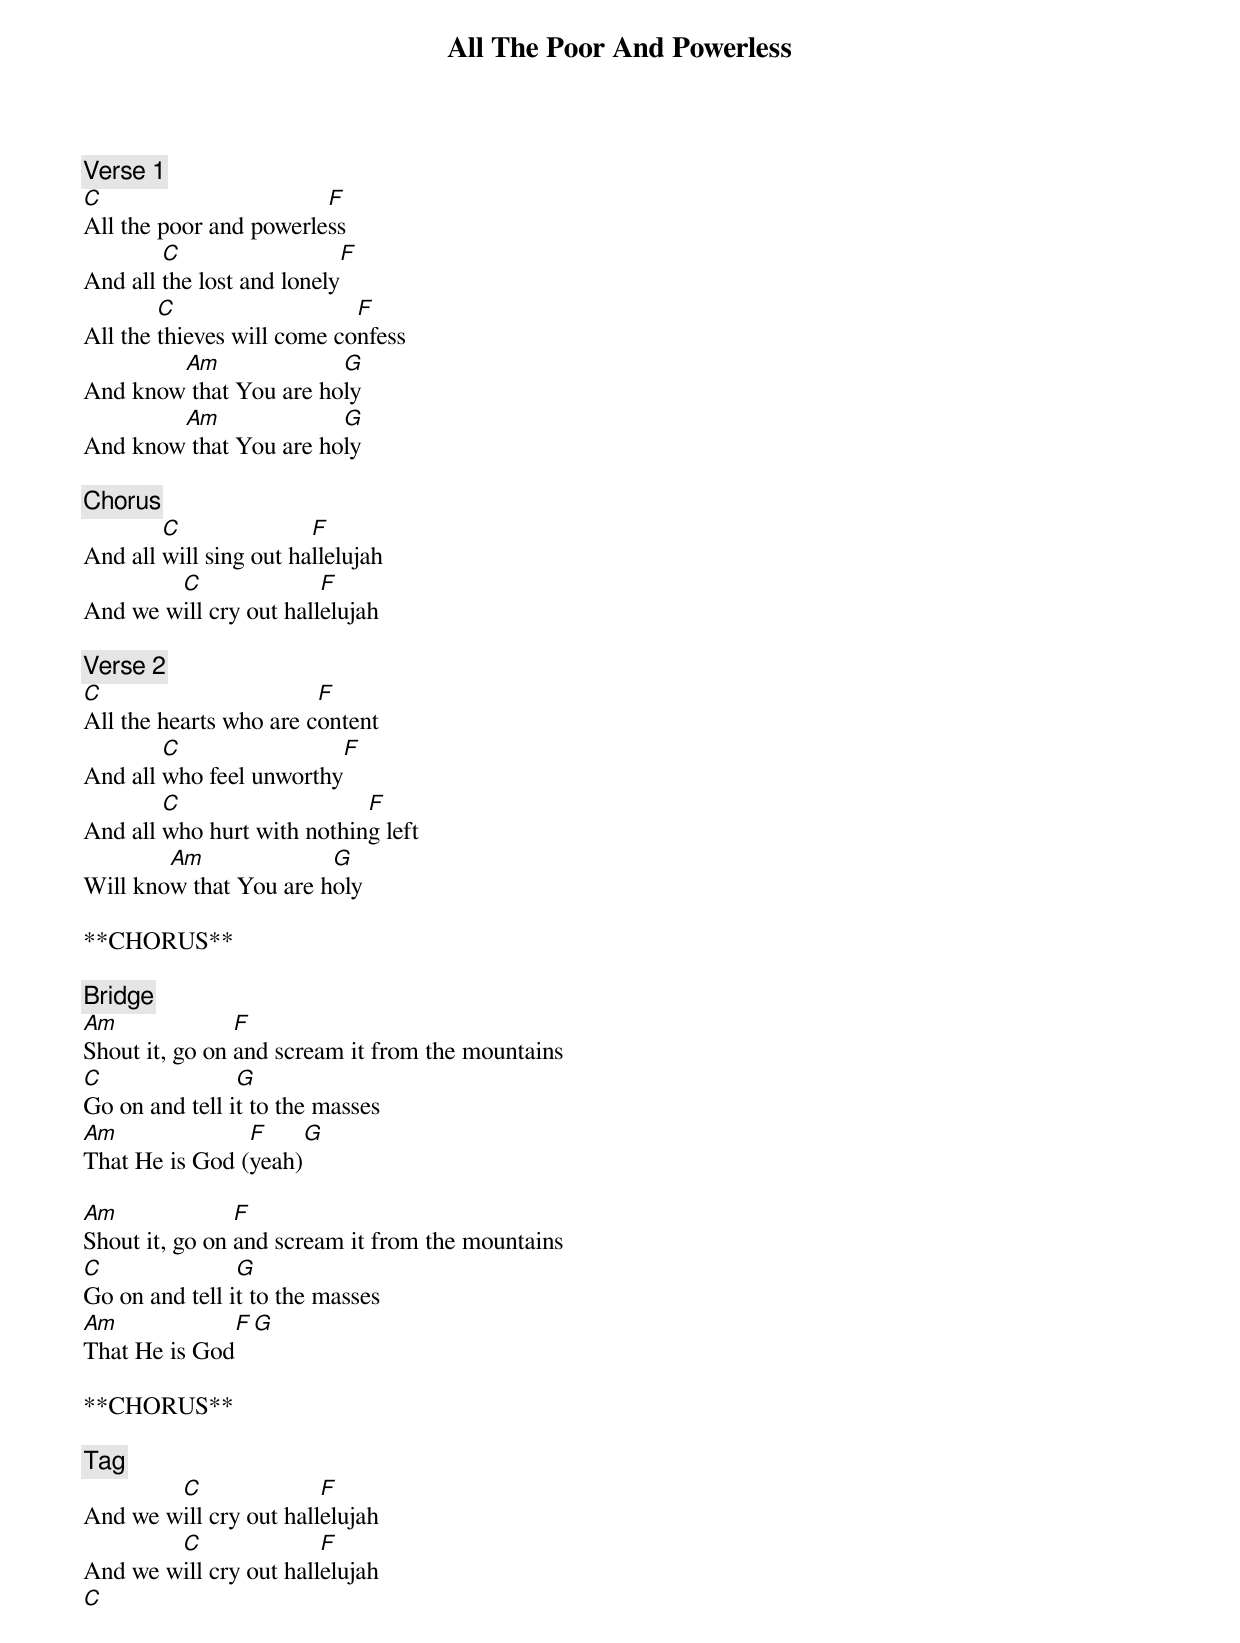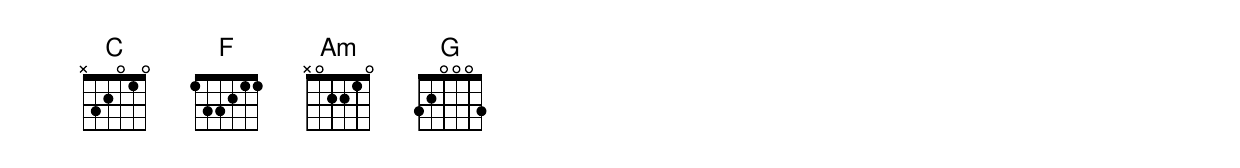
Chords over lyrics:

All The Poor And Powerless

[Verse 1]
C                       F
All the poor and powerless
        C                   F
And all the lost and lonely
        C                   F
All the thieves will come confess
        Am              G
And know that You are holy
        Am              G
And know that You are holy

[Chorus]
        C               F
And all will sing out hallelujah
        C               F
And we will cry out hallelujah

[Verse 2]
C                       F
All the hearts who are content
        C                   F
And all who feel unworthy
        C                   F
And all who hurt with nothing left
        Am              G
Will know that You are holy

**CHORUS**

[Bridge]
Am              F
Shout it, go on and scream it from the mountains
C               G
Go on and tell it to the masses
Am              F       G
That He is God (yeah)

Am              F
Shout it, go on and scream it from the mountains
C               G
Go on and tell it to the masses
Am              F       G
That He is God

**CHORUS**

[Tag]
        C               F
And we will cry out hallelujah
        C               F
And we will cry out hallelujah
        C
